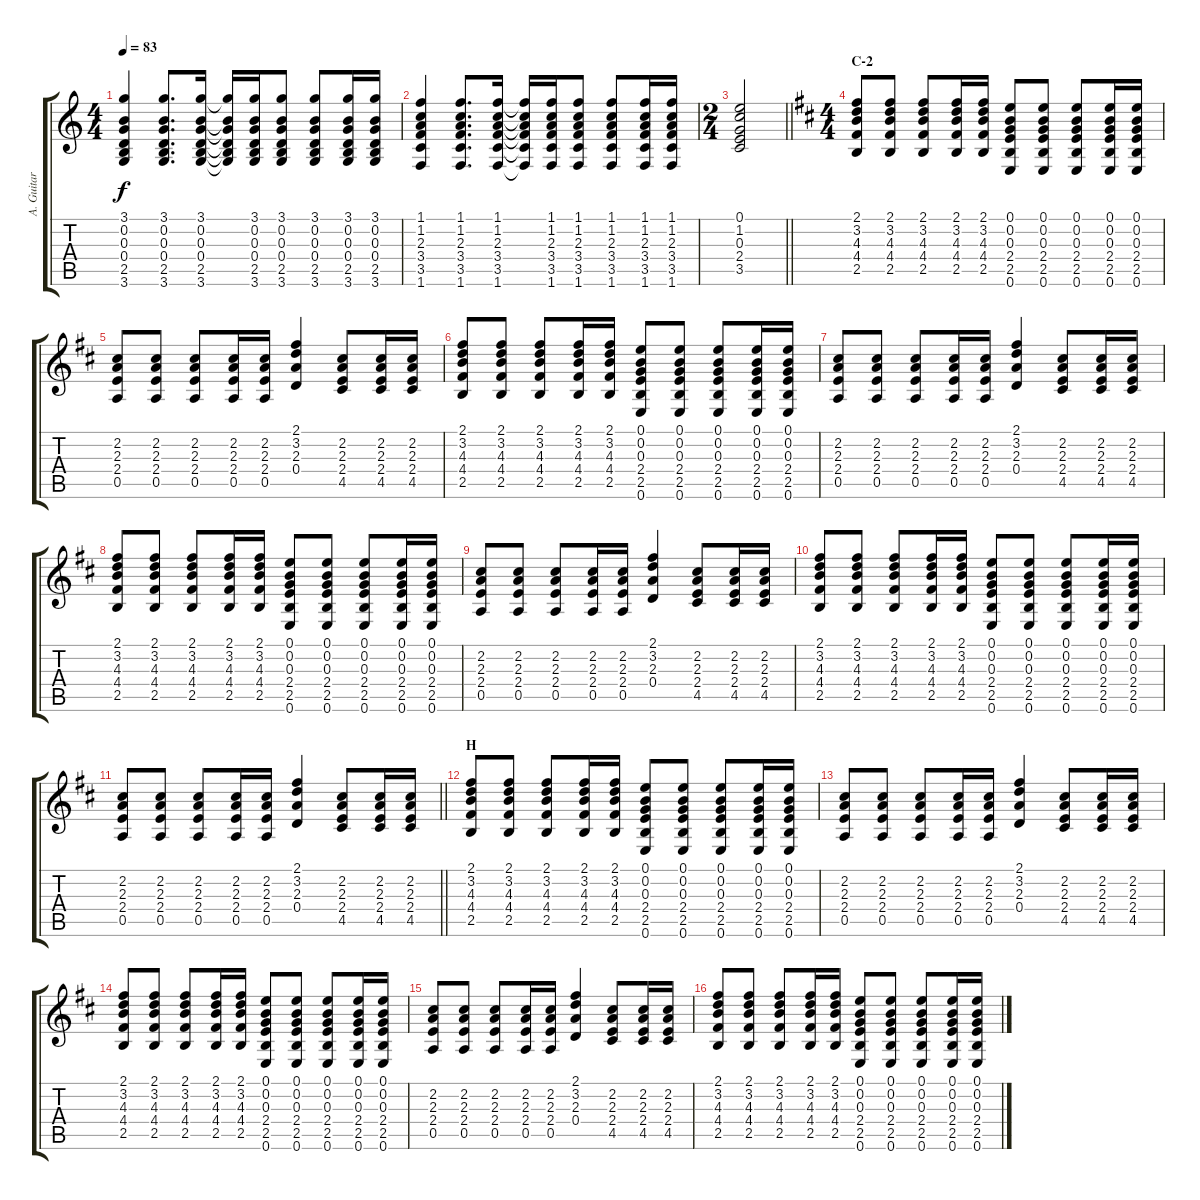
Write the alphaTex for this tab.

\track ("A. Guitar" "A. Guitar") {instrument acousticguitarsteel}
\staff {score tabs}
\tuning (E4 B3 G3 D3 A2 E2) {hide}
\ts (4 4)
\tempo 83
\clef g2
\ks c
(3.1 0.2 0.3 0.4 2.5 3.6).4{dy f} (3.1 0.2 0.3 0.4 2.5 3.6).8{d} (3.1 0.2 0.3 0.4 2.5 3.6).16 (3.1{t} 0.2{t} 0.3{t} 0.4{t} 2.5{t} 3.6{t}).16 (3.1 0.2 0.3 0.4 2.5 3.6).16 (3.1 0.2 0.3 0.4 2.5 3.6).8 (3.1 0.2 0.3 0.4 2.5 3.6).8 (3.1 0.2 0.3 0.4 2.5 3.6).16 (3.1 0.2 0.3 0.4 2.5 3.6).16 |
(1.1 1.2 2.3 3.4 3.5 1.6).4 (1.1 1.2 2.3 3.4 3.5 1.6).8{d} (1.1 1.2 2.3 3.4 3.5 1.6).16 (1.1{t} 1.2{t} 2.3{t} 3.4{t} 3.5{t} 1.6{t}).16 (1.1 1.2 2.3 3.4 3.5 1.6).16 (1.1 1.2 2.3 3.4 3.5 1.6).8 (1.1 1.2 2.3 3.4 3.5 1.6).8 (1.1 1.2 2.3 3.4 3.5 1.6).16 (1.1 1.2 2.3 3.4 3.5 1.6).16 |
\ts (2 4)
\barLineRight lightlight
(0.1 1.2 0.3 2.4 3.5).2 |
\ts (4 4)
\section ("" "C-2")
\ks d
(2.1 3.2 4.3 4.4 2.5).8 (2.1 3.2 4.3 4.4 2.5).8 (2.1 3.2 4.3 4.4 2.5).8 (2.1 3.2 4.3 4.4 2.5).16 (2.1 3.2 4.3 4.4 2.5).16 (0.1 0.2 0.3 2.4 2.5 0.6).8 (0.1 0.2 0.3 2.4 2.5 0.6).8 (0.1 0.2 0.3 2.4 2.5 0.6).8 (0.1 0.2 0.3 2.4 2.5 0.6).16 (0.1 0.2 0.3 2.4 2.5 0.6).16 |
(2.2 2.3 2.4 0.5).8 (2.2 2.3 2.4 0.5).8 (2.2 2.3 2.4 0.5).8 (2.2 2.3 2.4 0.5).16 (2.2 2.3 2.4 0.5).16 (2.1 3.2 2.3 0.4).4 (2.2 2.3 2.4 4.5).8 (2.2 2.3 2.4 4.5).16 (2.2 2.3 2.4 4.5).16 |
(2.1 3.2 4.3 4.4 2.5).8 (2.1 3.2 4.3 4.4 2.5).8 (2.1 3.2 4.3 4.4 2.5).8 (2.1 3.2 4.3 4.4 2.5).16 (2.1 3.2 4.3 4.4 2.5).16 (0.1 0.2 0.3 2.4 2.5 0.6).8 (0.1 0.2 0.3 2.4 2.5 0.6).8 (0.1 0.2 0.3 2.4 2.5 0.6).8 (0.1 0.2 0.3 2.4 2.5 0.6).16 (0.1 0.2 0.3 2.4 2.5 0.6).16 |
(2.2 2.3 2.4 0.5).8 (2.2 2.3 2.4 0.5).8 (2.2 2.3 2.4 0.5).8 (2.2 2.3 2.4 0.5).16 (2.2 2.3 2.4 0.5).16 (2.1 3.2 2.3 0.4).4 (2.2 2.3 2.4 4.5).8 (2.2 2.3 2.4 4.5).16 (2.2 2.3 2.4 4.5).16 |
(2.1 3.2 4.3 4.4 2.5).8 (2.1 3.2 4.3 4.4 2.5).8 (2.1 3.2 4.3 4.4 2.5).8 (2.1 3.2 4.3 4.4 2.5).16 (2.1 3.2 4.3 4.4 2.5).16 (0.1 0.2 0.3 2.4 2.5 0.6).8 (0.1 0.2 0.3 2.4 2.5 0.6).8 (0.1 0.2 0.3 2.4 2.5 0.6).8 (0.1 0.2 0.3 2.4 2.5 0.6).16 (0.1 0.2 0.3 2.4 2.5 0.6).16 |
(2.2 2.3 2.4 0.5).8 (2.2 2.3 2.4 0.5).8 (2.2 2.3 2.4 0.5).8 (2.2 2.3 2.4 0.5).16 (2.2 2.3 2.4 0.5).16 (2.1 3.2 2.3 0.4).4 (2.2 2.3 2.4 4.5).8 (2.2 2.3 2.4 4.5).16 (2.2 2.3 2.4 4.5).16 |
(2.1 3.2 4.3 4.4 2.5).8 (2.1 3.2 4.3 4.4 2.5).8 (2.1 3.2 4.3 4.4 2.5).8 (2.1 3.2 4.3 4.4 2.5).16 (2.1 3.2 4.3 4.4 2.5).16 (0.1 0.2 0.3 2.4 2.5 0.6).8 (0.1 0.2 0.3 2.4 2.5 0.6).8 (0.1 0.2 0.3 2.4 2.5 0.6).8 (0.1 0.2 0.3 2.4 2.5 0.6).16 (0.1 0.2 0.3 2.4 2.5 0.6).16 |
\barLineRight lightlight
(2.2 2.3 2.4 0.5).8 (2.2 2.3 2.4 0.5).8 (2.2 2.3 2.4 0.5).8 (2.2 2.3 2.4 0.5).16 (2.2 2.3 2.4 0.5).16 (2.1 3.2 2.3 0.4).4 (2.2 2.3 2.4 4.5).8 (2.2 2.3 2.4 4.5).16 (2.2 2.3 2.4 4.5).16 |
\section ("" "H")
(2.1 3.2 4.3 4.4 2.5).8 (2.1 3.2 4.3 4.4 2.5).8 (2.1 3.2 4.3 4.4 2.5).8 (2.1 3.2 4.3 4.4 2.5).16 (2.1 3.2 4.3 4.4 2.5).16 (0.1 0.2 0.3 2.4 2.5 0.6).8 (0.1 0.2 0.3 2.4 2.5 0.6).8 (0.1 0.2 0.3 2.4 2.5 0.6).8 (0.1 0.2 0.3 2.4 2.5 0.6).16 (0.1 0.2 0.3 2.4 2.5 0.6).16 |
(2.2 2.3 2.4 0.5).8 (2.2 2.3 2.4 0.5).8 (2.2 2.3 2.4 0.5).8 (2.2 2.3 2.4 0.5).16 (2.2 2.3 2.4 0.5).16 (2.1 3.2 2.3 0.4).4 (2.2 2.3 2.4 4.5).8 (2.2 2.3 2.4 4.5).16 (2.2 2.3 2.4 4.5).16 |
(2.1 3.2 4.3 4.4 2.5).8 (2.1 3.2 4.3 4.4 2.5).8 (2.1 3.2 4.3 4.4 2.5).8 (2.1 3.2 4.3 4.4 2.5).16 (2.1 3.2 4.3 4.4 2.5).16 (0.1 0.2 0.3 2.4 2.5 0.6).8 (0.1 0.2 0.3 2.4 2.5 0.6).8 (0.1 0.2 0.3 2.4 2.5 0.6).8 (0.1 0.2 0.3 2.4 2.5 0.6).16 (0.1 0.2 0.3 2.4 2.5 0.6).16 |
(2.2 2.3 2.4 0.5).8 (2.2 2.3 2.4 0.5).8 (2.2 2.3 2.4 0.5).8 (2.2 2.3 2.4 0.5).16 (2.2 2.3 2.4 0.5).16 (2.1 3.2 2.3 0.4).4 (2.2 2.3 2.4 4.5).8 (2.2 2.3 2.4 4.5).16 (2.2 2.3 2.4 4.5).16 |
(2.1 3.2 4.3 4.4 2.5).8 (2.1 3.2 4.3 4.4 2.5).8 (2.1 3.2 4.3 4.4 2.5).8 (2.1 3.2 4.3 4.4 2.5).16 (2.1 3.2 4.3 4.4 2.5).16 (0.1 0.2 0.3 2.4 2.5 0.6).8 (0.1 0.2 0.3 2.4 2.5 0.6).8 (0.1 0.2 0.3 2.4 2.5 0.6).8 (0.1 0.2 0.3 2.4 2.5 0.6).16 (0.1 0.2 0.3 2.4 2.5 0.6).16
